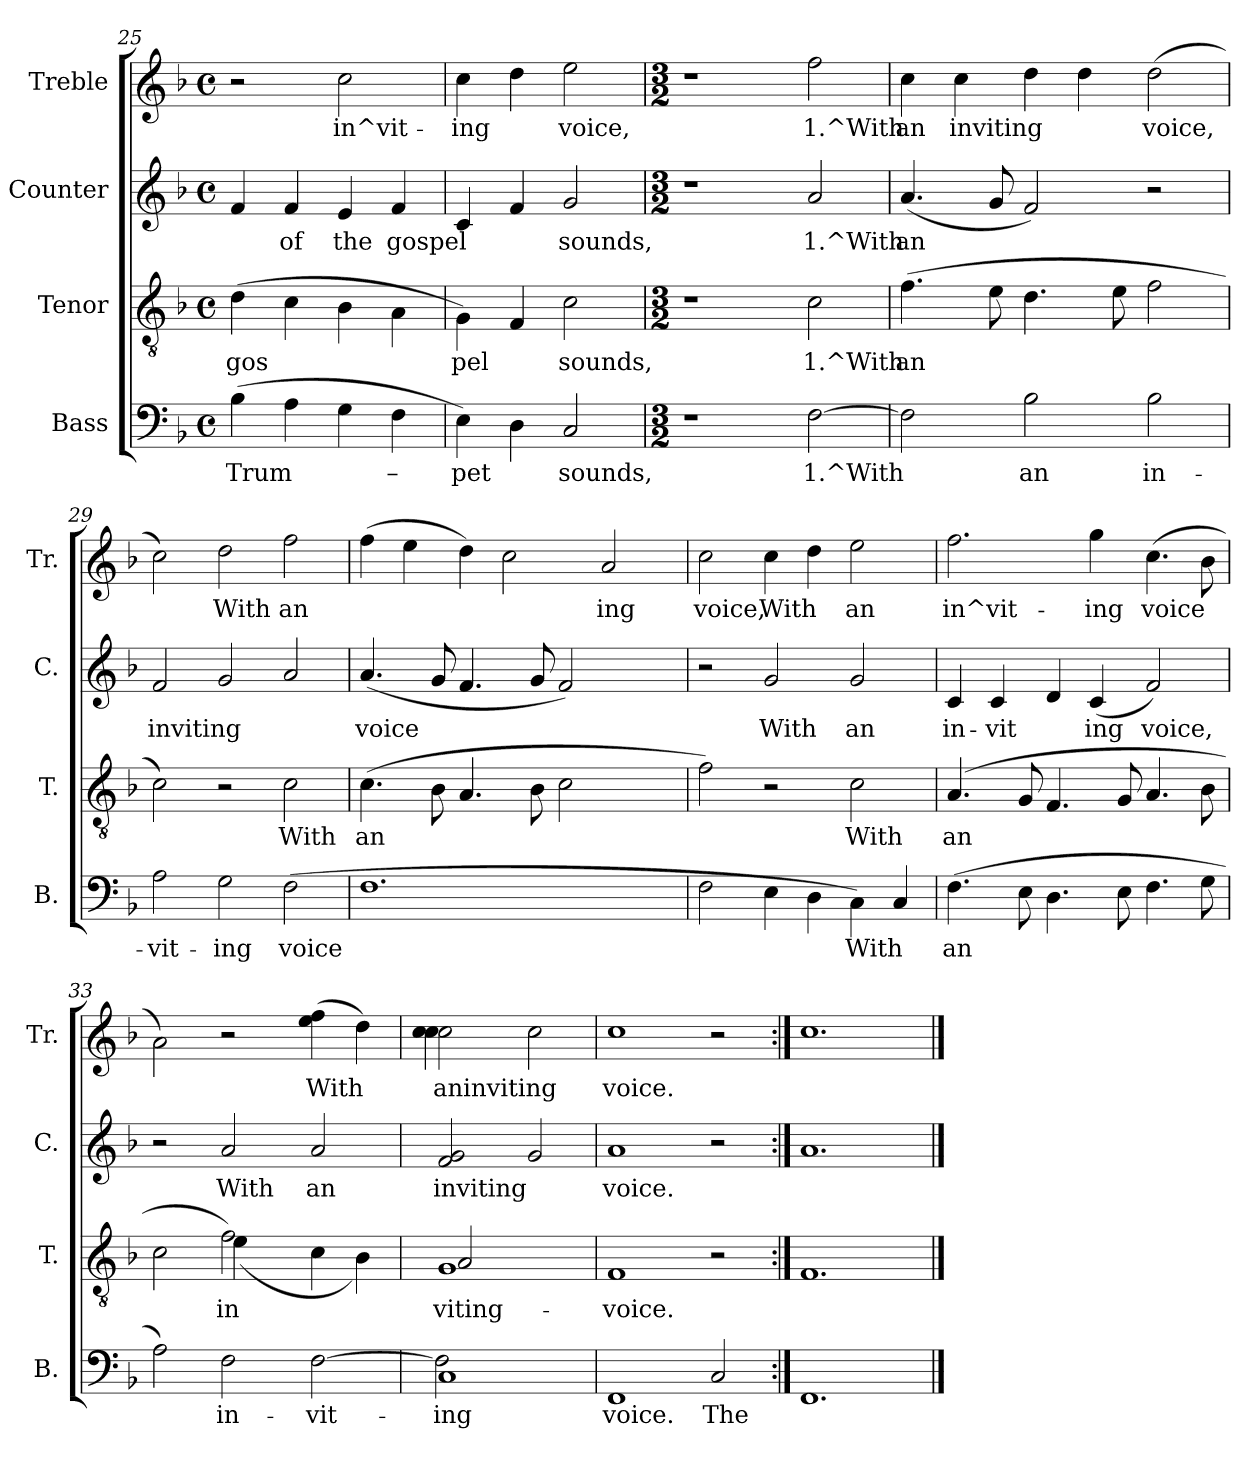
**kern	**text	**kern	**text	**kern	**text	**kern	**text
*part4	*part4	*part3	*part3	*part2	*part2	*part1	*part1
*staff4	*staff4	*staff3	*staff3	*staff2	*staff2	*staff1	*staff1
*I"Bass	*	*I"Tenor	*	*I"Counter	*	*I"Treble	*
*I'B.	*	*I'T.	*	*I'C.	*	*I'Tr.	*
*clefF4	*	*clefGv2	*	*clefG2	*	*clefG2	*
*k[b-]	*	*k[b-]	*	*k[b-]	*	*k[b-]	*
*F:	*	*F:	*	*F:	*	*F:	*
*M4/4	*	*M4/4	*	*M4/4	*	*M4/4	*
*met(c)	*	*met(c)	*	*met(c)	*	*met(c)	*
=25	=25	=25	=25	=25	=25	=25	=25
!	!LO:LY:b	!	!LO:LY:b:rj	!	!LO:LY:b:rj	!	!
(>4B-\	Trum	(>4d\	gos-	4f/	.	2r	.
!	!LO:LY:b	!	!LO:LY:b:rj	!	!LO:LY:b:rj	!	!
4A\	.	4c\	--	4f/	of	.	.
!	!LO:LY:b	!	!LO:LY:b:rj	!	!LO:LY:b:rj	!	!LO:LY:b:rj
4G\	.	4B-\	--	4e/	the	2cc\	in^vit-
!	!LO:LY:b	!	!LO:LY:b:rj	!	!LO:LY:b:rj	!	!
4F\	–	4A\	--	4f/	gospel	.	.
=26	=26	=26	=26	=26	=26	=26	=26
!	!LO:LY:b	!	!LO:LY:b:rj	!	!LO:LY:b:rj	!	!LO:LY:b:rj
4E\)	pet	4G\)	-pel	4c/	.	4cc\	-ing
!	!LO:LY:b	!	!LO:LY:b:rj	!	!LO:LY:b:rj	!	!LO:LY:b:rj
4D\	.	4F/	.	4f/	.	4dd\	.
!	!LO:LY:b	!	!LO:LY:b:rj	!	!LO:LY:b:rj	!	!LO:LY:b:rj
2C/	sounds,	2c\	sounds,	2g/	sounds,	2ee\	voice,
!!LO:PB:g=z
=27	=27	=27	=27	=27	=27	=27	=27
*M3/2	*	*M3/2	*	*M3/2	*	*M3/2	*
1r	.	1r	.	1r	.	1r	.
!	!LO:LY:b	!	!LO:LY:b:rj	!	!LO:LY:b:rj	!	!LO:LY:b:rj
[>2F\	1.^With	2c\	1.^With	2a/	1.^With	2ff\	1.^With
=28	=28	=28	=28	=28	=28	=28	=28
!	!LO:LY:b	!	!LO:LY:b:rj	!	!LO:LY:b:rj	!	!LO:LY:b:rj
2F\]	.	(>4.f\	an	(<4.a/	an	4cc\	an
!	!	!	!	!	!	!	!LO:LY:b:rj
.	.	.	.	.	.	4cc\	inviting
!	!	!	!LO:LY:b:rj	!	!LO:LY:b:rj	!	!
.	.	8e\	.	8g/	.	.	.
!	!LO:LY:b	!	!LO:LY:b:rj	!	!LO:LY:b:rj	!	!LO:LY:b:rj
2B-\	an	4.d\	.	2f/)	.	4dd\	.
!	!	!	!	!	!	!	!LO:LY:b:rj
.	.	.	.	.	.	4dd\	.
!	!	!	!LO:LY:b:rj	!	!	!	!
.	.	8e\	.	.	.	.	.
!	!LO:LY:b	!	!LO:LY:b:rj	!	!	!	!LO:LY:b:rj
2B-\	in-	2f\	.	2r	.	(>2dd\	voice,
=29	=29	=29	=29	=29	=29	=29	=29
!	!LO:LY:b	!	!LO:LY:b:rj	!	!LO:LY:b:rj	!	!LO:LY:b:rj
2A\	-vit-	2c\)	.	2f/	inviting	2cc\)	.
!	!LO:LY:b	!	!	!	!LO:LY:b:rj	!	!LO:LY:b:rj
2G\	-ing	2r	.	2g/	.	2dd\	With
!	!LO:LY:b	!	!LO:LY:b:rj	!	!LO:LY:b:rj	!	!LO:LY:b:rj
(>2F\	voice	2c\	With	2a/	.	2ff\	an
=30	=30	=30	=30	=30	=30	=30	=30
!	!LO:LY:b	!	!LO:LY:b:rj	!	!LO:LY:b:rj	!	!LO:LY:b:rj
1.F	.	(>4.c\	an	(<4.a/	voice	(>4ff\	.
.	.	.	.	.	.	4ee>\	.
!	!	!	!LO:LY:b:rj	!	!LO:LY:b:rj	!	!
.	.	8B-\	.	8g/	.	.	.
!	!	!	!LO:LY:b:rj	!	!LO:LY:b:rj	!	!LO:LY:b:rj
.	.	4.A/	.	4.f/	.	4dd\)	-
.	.	.	.	.	.	2cc\	.
!	!	!	!LO:LY:b:rj	!	!LO:LY:b:rj	!	!
.	.	8B-\	.	8g/	.	.	.
!	!	!	!LO:LY:b:rj	!	!LO:LY:b:rj	!	!
.	.	2c\	.	2f/)	.	.	.
!	!	!	!	!	!	!	!LO:LY:b:rj
.	.	.	.	.	.	2a/	-ing
4ryy	.	4ryy	.	4ryy	.	.	.
=31	=31	=31	=31	=31	=31	=31	=31
!	!LO:LY:b	!	!LO:LY:b:rj	!	!	!	!LO:LY:b:rj
2F\	.	2f\)	.	2r	.	2cc\	voice,
!	!LO:LY:b	!	!	!	!LO:LY:b:rj	!	!LO:LY:b:rj
4E\	.	2r	.	2g/	With	4cc\	With
!	!LO:LY:b	!	!	!	!	!	!LO:LY:b:rj
4D\	.	.	.	.	.	4dd\	.
!	!LO:LY:b	!	!LO:LY:b:rj	!	!LO:LY:b:rj	!	!LO:LY:b:rj
4C\)	With	2c\	With	2g/	an	2ee\	an
!	!LO:LY:b	!	!	!	!	!	!
4C/	.	.	.	.	.	.	.
=32	=32	=32	=32	=32	=32	=32	=32
!	!LO:LY:b	!	!LO:LY:b:rj	!	!LO:LY:b:rj	!	!LO:LY:b:rj
(>4.F\	an	(<4.A/	an	4c/	in-	2.ff\	in^vit-
!	!	!	!	!	!LO:LY:b:rj	!	!
.	.	.	.	4c/	-vit-	.	.
!	!LO:LY:b	!	!LO:LY:b:rj	!	!	!	!
8E\	.	8G/	.	.	.	.	.
!	!LO:LY:b	!	!LO:LY:b:rj	!	!LO:LY:b:rj	!	!
4.D\	.	4.F/	.	4d/	--	.	.
!	!	!	!	!	!LO:LY:b:rj	!	!LO:LY:b:rj
.	.	.	.	(<4c/	-ing	4gg\	-ing
!	!LO:LY:b	!	!LO:LY:b:rj	!	!	!	!
8E\	.	8G/	.	.	.	.	.
!	!LO:LY:b	!	!LO:LY:b:rj	!	!LO:LY:b:rj	!	!LO:LY:b:rj
4.F\	.	4.A/	.	2f/)	voice,	(>4.cc\	voice
!	!LO:LY:b	!	!LO:LY:b:rj	!	!	!	!LO:LY:b:rj
8G\	.	8B-\	.	.	.	8b-\	.
=33	=33	=33	=33	=33	=33	=33	=33
!	!LO:LY:b	!	!LO:LY:b:rj	!	!	!	!LO:LY:b:rj
*	*	*^	*	*	*	*	*
2A\)	.	2c\	2ryy	.	2r	.	2a\)	.
!	!LO:LY:b	!	!	!LO:LY:b:rj	!	!LO:LY:b:rj	!	!
2F\	in-	2f\)	(>4e\	in-	2a/	With	2r	.
.	.	.	2.ryy	.	.	.	.	.
!	!LO:LY:b	!	!	!LO:LY:b:rj	!	!LO:LY:b:rj	!	!LO:LY:b:rj
[>2F\	-vit-	4c\	.	--	2a/	an	(>4ff\ 4ee\	With
!	!	!	!	!LO:LY:b:rj	!	!	!	!LO:LY:b:rj
.	.	4B-\)	.	--	.	.	4dd\)	.
=34	=34	=34	=34	=34	=34	=34	=34	=34
*^	*	*	*	*	*	*	*	*
!	!	!LO:LY:b	!	!	!LO:LY:b:rj	!	!LO:LY:b:rj	!	!LO:LY:b:rj
*	*	*	*	*	*	*	*	*^	*
1C	2F\]	-ing	1G	2A/	-viting-	2f/ 2g/	inviting	2cc\	4cc\ 4cc\	aninviting
.	.	.	.	.	.	.	.	.	2.ryy	.
!	!	!	!	!	!	!	!LO:LY:b:rj	!	!	!LO:LY:b:rj
.	2ryy	.	.	2ryy	.	2g/	.	2cc\	.	.
*	*	*	*	*	*	*	*	*v	*v	*
=35	=35	=35	=35	=35	=35	=35	=35	=35	=35
!	!	!LO:LY:b	!	!	!LO:LY:b:rj	!	!LO:LY:b:rj	!	!LO:LY:b:rj
*v	*v	*	*	*	*	*	*	*	*
*	*	*v	*v	*	*	*	*	*
1FF	voice.	1F	-voice.	1a	voice.	1cc	voice.
!	!LO:LY:b	!	!	!	!	!	!
2C/	The	2r	.	2r	.	2r	.
=36:|!	=36:|!	=36:|!	=36:|!	=36:|!	=36:|!	=36:|!	=36:|!
!	!LO:LY:b	!	!LO:LY:b:rj	!	!LO:LY:b:rj	!	!LO:LY:b:rj
1.FF	.	1.F	.	1.a	.	1.cc	.
==	==	==	==	==	==	==	==
*-	*-	*-	*-	*-	*-	*-	*-
